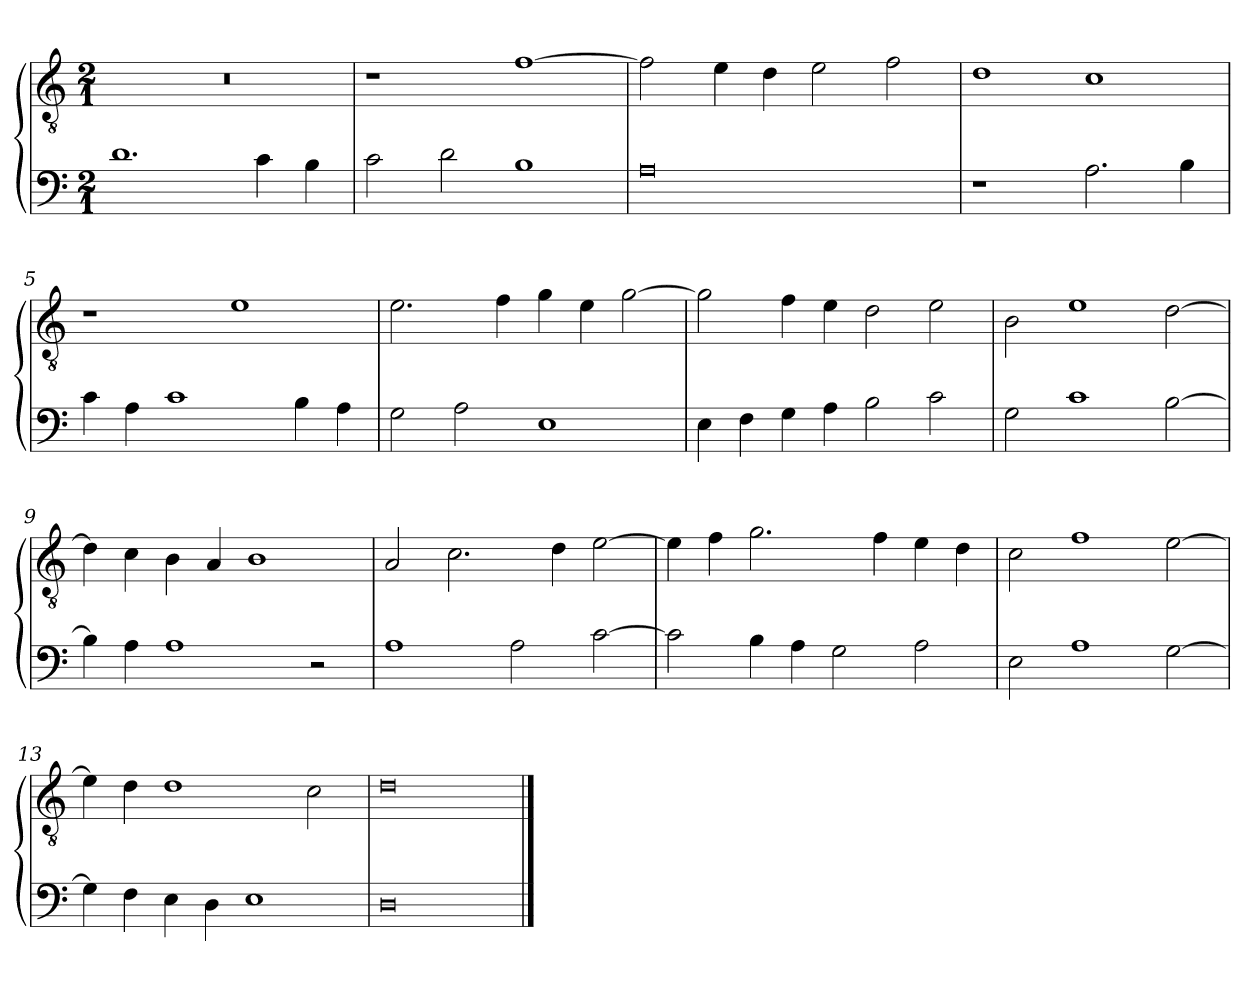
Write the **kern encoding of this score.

**kern	**kern
*part2	*part1
*staff2	*staff1
*clefF4	*clefGv2
*k[]	*k[]
*M2/1	*M2/1
=1	=1
1.d	0r
4c	.
4B	.
=2	=2
2c	1r
2d	.
1B	[1f
=3	=3
0A	2f]
.	4e
.	4d
.	2e
.	2f
=4	=4
1r	1d
2.A	1c
4B	.
=5	=5
4c	1r
4A	.
1c	.
.	1e
4B	.
4A	.
=6	=6
2G	2.e
2A	.
.	4f
1E	4g
.	4e
.	[2g
=7	=7
4E	2g]
4F	.
4G	4f
4A	4e
2B	2d
2c	2e
=8	=8
2G	2B
1c	1e
[2B	[2d
=9	=9
4B]	4d]
4A	4c
1A	4B
.	4A
.	1B
2r	.
=10	=10
1A	2A
.	2.c
2A	.
.	4d
[2c	[2e
=11	=11
2c]	4e]
.	4f
4B	2.g
4A	.
2G	.
.	4f
2A	4e
.	4d
=12	=12
2E	2c
1A	1f
[2G	[2e
=13	=13
4G]	4e]
4F	4d
4E	1d
4D	.
1E	.
.	2c
=14	=14
0D	0d
==	==
*-	*-
